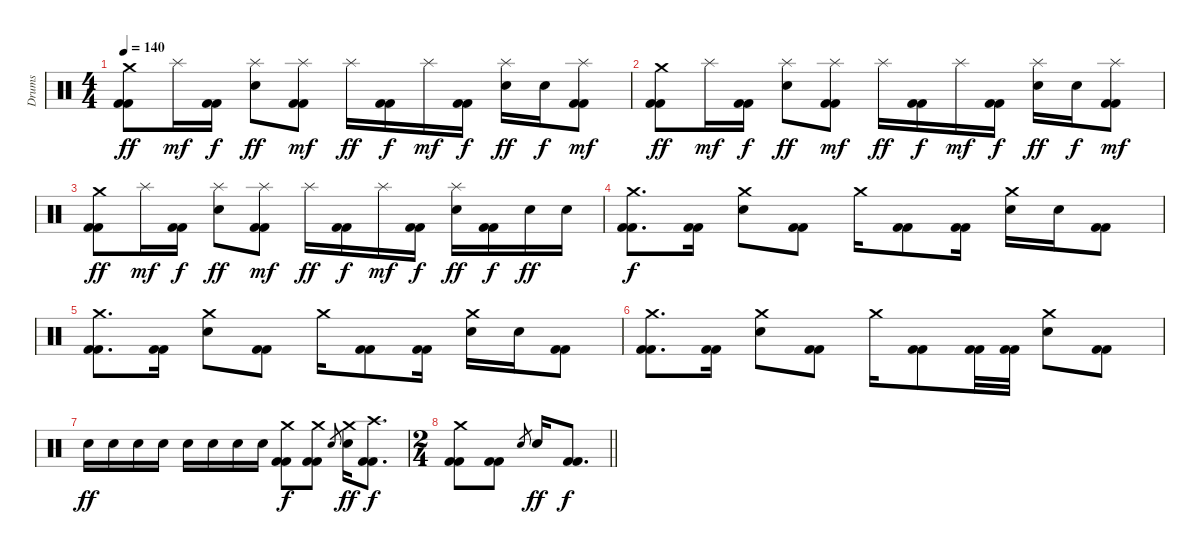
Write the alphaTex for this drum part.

\track ("Drums" "Drums") {instrument percussion}
\staff {score}
\articulation defaults
\ts (4 4)
\tempo 140
\clef neutral
\ks c
("Crash medium (hit)" "Kick (hit) 2" "Kick (hit) 2").8{dy ff} "Splash (hit)".16{dy mf} ("Kick (hit) 2" "Kick (hit) 2").16{dy f} ("Splash (hit)" "Electric Snare (hit)").8{dy ff} ("Splash (hit)" "Kick (hit) 2" "Kick (hit) 2").8{dy mf} "Splash (hit)".16{dy ff} ("Kick (hit) 2" "Kick (hit) 2").16{dy f} "Splash (hit)".16{dy mf} ("Kick (hit) 2" "Kick (hit) 2").16{dy f} ("Splash (hit)" "Electric Snare (hit)").16{dy ff} "Electric Snare (hit)".16{dy f} ("Splash (hit)" "Kick (hit) 2" "Kick (hit) 2").8{dy mf} |
("Crash medium (hit)" "Kick (hit) 2" "Kick (hit) 2").8{dy ff} "Splash (hit)".16{dy mf} ("Kick (hit) 2" "Kick (hit) 2").16{dy f} ("Splash (hit)" "Electric Snare (hit)").8{dy ff} ("Splash (hit)" "Kick (hit) 2" "Kick (hit) 2").8{dy mf} "Splash (hit)".16{dy ff} ("Kick (hit) 2" "Kick (hit) 2").16{dy f} "Splash (hit)".16{dy mf} ("Kick (hit) 2" "Kick (hit) 2").16{dy f} ("Splash (hit)" "Electric Snare (hit)").16{dy ff} "Electric Snare (hit)".16{dy f} ("Splash (hit)" "Kick (hit) 2" "Kick (hit) 2").8{dy mf} |
("Crash medium (hit)" "Kick (hit) 2" "Kick (hit) 2").8{dy ff} "Splash (hit)".16{dy mf} ("Kick (hit) 2" "Kick (hit) 2").16{dy f} ("Splash (hit)" "Electric Snare (hit)").8{dy ff} ("Splash (hit)" "Kick (hit) 2" "Kick (hit) 2").8{dy mf} "Splash (hit)".16{dy ff} ("Kick (hit) 2" "Kick (hit) 2").16{dy f} "Splash (hit)".16{dy mf} ("Kick (hit) 2" "Kick (hit) 2").16{dy f} ("Splash (hit)" "Electric Snare (hit)").16{dy ff} ("Kick (hit) 2" "Kick (hit) 2").16{dy f} "Electric Snare (hit)".16{dy ff} "Electric Snare (hit)".16 |
("Crash medium (hit)" "Kick (hit) 2" "Kick (hit) 2").8{d dy f} ("Kick (hit) 2" "Kick (hit) 2").16 ("Crash medium (hit)" "Electric Snare (hit)").8 ("Kick (hit) 2" "Kick (hit) 2").8 "Crash medium (hit)".16 ("Kick (hit) 2" "Kick (hit) 2").8 ("Kick (hit) 2" "Kick (hit) 2").16 ("Crash medium (hit)" "Electric Snare (hit)").16 "Electric Snare (hit)".16 ("Kick (hit) 2" "Kick (hit) 2").8 |
("Crash medium (hit)" "Kick (hit) 2" "Kick (hit) 2").8{d} ("Kick (hit) 2" "Kick (hit) 2").16 ("Crash medium (hit)" "Electric Snare (hit)").8 ("Kick (hit) 2" "Kick (hit) 2").8 "Crash medium (hit)".16 ("Kick (hit) 2" "Kick (hit) 2").8 ("Kick (hit) 2" "Kick (hit) 2").16 ("Crash medium (hit)" "Electric Snare (hit)").16 "Electric Snare (hit)".16 ("Kick (hit) 2" "Kick (hit) 2").8 |
("Crash medium (hit)" "Kick (hit) 2" "Kick (hit) 2").8{d} ("Kick (hit) 2" "Kick (hit) 2").16 ("Crash medium (hit)" "Electric Snare (hit)").8 ("Kick (hit) 2" "Kick (hit) 2").8 "Crash medium (hit)".16 ("Kick (hit) 2" "Kick (hit) 2").8 ("Kick (hit) 2" "Kick (hit) 2").32 ("Kick (hit) 2" "Kick (hit) 2").32 ("Crash medium (hit)" "Electric Snare (hit)").8 ("Kick (hit) 2" "Kick (hit) 2").8 |
"Electric Snare (hit)".16{dy ff} "Electric Snare (hit)".16 "Electric Snare (hit)".16 "Electric Snare (hit)".16 "Electric Snare (hit)".16 "Electric Snare (hit)".16 "Electric Snare (hit)".16 "Electric Snare (hit)".16 ("Crash medium (hit)" "Kick (hit) 2" "Kick (hit) 2").8{dy f} ("Crash medium (hit)" "Kick (hit) 2" "Kick (hit) 2").8 "Electric Snare (hit)".8{gr} ("Crash medium (hit)" "Electric Snare (hit)").16{dy ff} ("Crash high (hit)" "Kick (hit) 2" "Kick (hit) 2").8{d dy f} |
\ts (2 4)
\barLineRight lightlight
("Crash medium (hit)" "Kick (hit) 2" "Kick (hit) 2").8 ("Kick (hit) 2" "Kick (hit) 2").8 "Electric Snare (hit)".8{gr} "Electric Snare (hit)".16{dy ff} ("Kick (hit) 2" "Kick (hit) 2").8{d dy f}
